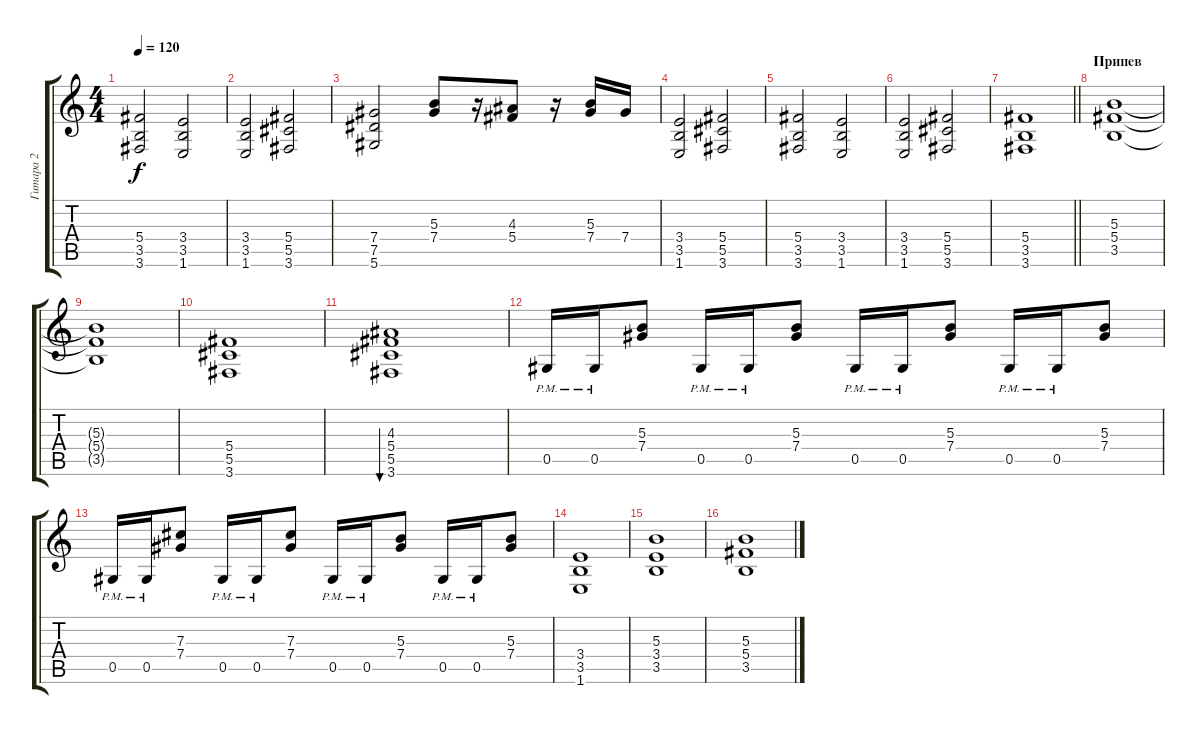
\track ("Гитара 2" "Гитара 2") {instrument distortionguitar}
\staff {score tabs}
\tuning (Eb4 Bb3 Gb3 Db3 Ab2 Eb2) {hide}
\ts (4 4)
\tempo 120
\clef g2
\ks c
(5.4 3.5 3.6).2{dy f} (3.4 3.5 1.6).2 |
(3.4 3.5 1.6).2 (5.4 5.5 3.6).2 |
(7.4 7.5 5.6).2 (5.3 7.4).8 r.16 (4.3 5.4).8 r.16 (5.3 7.4).16 7.4.16 |
(3.4 3.5 1.6).2 (5.4 5.5 3.6).2 |
(5.4 3.5 3.6).2 (3.4 3.5 1.6).2 |
(3.4 3.5 1.6).2 (5.4 5.5 3.6).2 |
\barLineRight lightlight
(5.4 3.5 3.6).1 |
\section ("" "Припев")
(5.3 5.4 3.5).1 |
(5.3{t} 5.4{t} 3.5{t}).1 |
(5.4 5.5 3.6).1 |
(4.3 5.4 5.5 3.6).1{bu 60} |
0.5{pm}.16 0.5{pm}.16 (5.3 7.4).8 0.5{pm}.16 0.5{pm}.16 (5.3 7.4).8 0.5{pm}.16 0.5{pm}.16 (5.3 7.4).8 0.5{pm}.16 0.5{pm}.16 (5.3 7.4).8 |
0.5{pm}.16 0.5{pm}.16 (7.3 7.4).8 0.5{pm}.16 0.5{pm}.16 (7.3 7.4).8 0.5{pm}.16 0.5{pm}.16 (5.3 7.4).8 0.5{pm}.16 0.5{pm}.16 (5.3 7.4).8 |
(3.4 3.5 1.6).1 |
(5.3 3.4 3.5).1 |
(5.3 5.4 3.5).1
